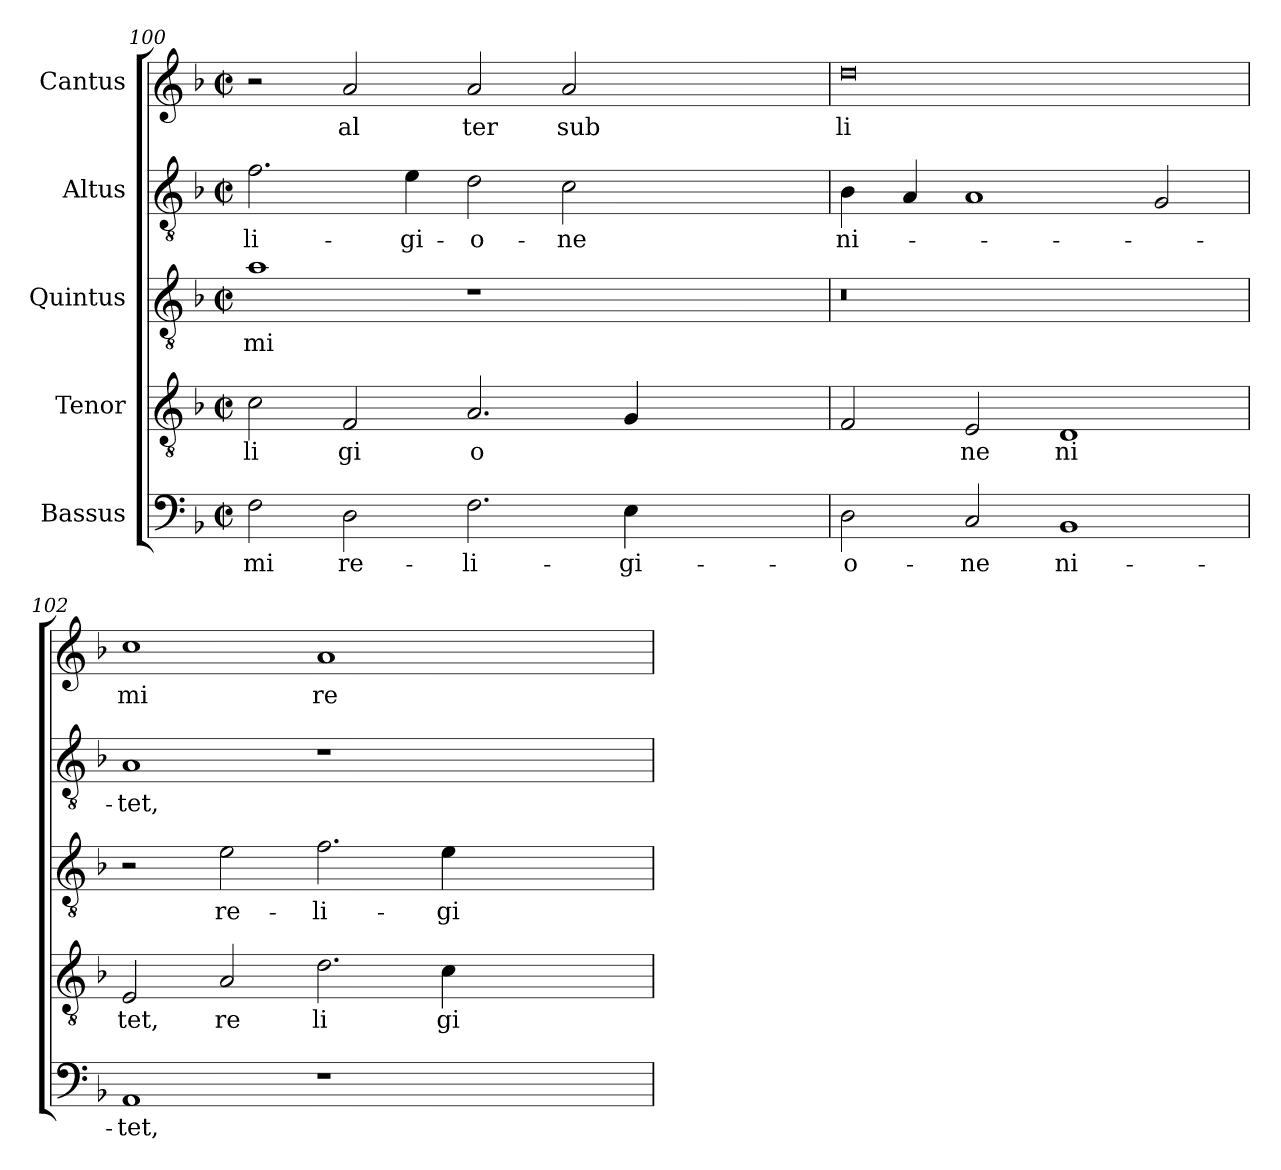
**kern	**text	**kern	**text	**kern	**text	**kern	**text	**kern	**text
*part5	*part5	*part4	*part4	*part3	*part3	*part2	*part2	*part1	*part1
*staff5	*staff5	*staff4	*staff4	*staff3	*staff3	*staff2	*staff2	*staff1	*staff1
*I"Bassus	*	*I"Tenor	*	*I"Quintus	*	*I"Altus	*	*I"Cantus	*
*clefF4	*	*clefGv2	*	*clefGv2	*	*clefGv2	*	*clefG2	*
*k[b-]	*	*k[b-]	*	*k[b-]	*	*k[b-]	*	*k[b-]	*
*F:	*	*F:	*	*F:	*	*F:	*	*F:	*
*M2/2	*	*M2/2	*	*M2/2	*	*M2/2	*	*M2/2	*
*met(c|)	*	*met(c|)	*	*met(c|)	*	*met(c|)	*	*met(c|)	*
=100	=100	=100	=100	=100	=100	=100	=100	=100	=100
!	!LO:LY:b:cj	!	!LO:LY:b:cj	!	!LO:LY:b:cj	!	!LO:LY:b:cj	!	!
2F\	-mi	2c\	li	1a	-mi	2.f\	-li-	2r	.
!	!LO:LY:b:cj	!	!LO:LY:b:cj	!	!	!	!	!	!LO:LY:b:cj
2D\	re-	2F/	gi	.	.	.	.	2a/	al
!	!	!	!	!	!	!	!LO:LY:b:cj	!	!
.	.	.	.	.	.	4e\	-gi-	.	.
!	!LO:LY:b:cj	!	!LO:LY:b:cj	!LO:N:vis=1	!	!	!LO:LY:b:cj	!	!LO:LY:b:cj
2.F\	-li-	2.A/	o	0r	.	2d\	-o-	2a/	ter
!	!	!	!	!	!	!	!LO:LY:b:cj	!	!LO:LY:b:cj
.	.	.	.	.	.	2c\	-ne	2a/	sub
!	!LO:LY:b:cj	!	!	!	!	!	!	!	!
4E\	-gi-	4G/	.	.	.	.	.	.	.
1ryy	.	1ryy	.	.	.	1ryy	.	1ryy	.
=101	=101	=101	=101	=101	=101	=101	=101	=101	=101
!	!LO:LY:b:cj	!	!	!	!	!	!LO:LY:b:cj	!	!LO:LY:b:cj
2D\	-o-	2F/	.	0r	.	4B-\	ni-	0dd	li
.	.	.	.	.	.	4A/	.	.	.
!	!LO:LY:b:cj	!	!LO:LY:b:cj	!	!	!	!	!	!
2C/	-ne	2E/	ne	.	.	1A	.	.	.
!	!LO:LY:b:cj	!	!LO:LY:b:cj	!	!	!	!	!	!
1BB-	ni-	1D	ni	.	.	.	.	.	.
.	.	.	.	.	.	2G/	.	.	.
=102	=102	=102	=102	=102	=102	=102	=102	=102	=102
!	!LO:LY:b:cj	!	!LO:LY:b:cj	!	!	!	!LO:LY:b:cj	!	!LO:LY:b:cj
1AA	-tet,	2E/	tet,	2r	.	1A	-tet,	1cc	mi
!	!	!	!LO:LY:b:cj	!	!LO:LY:b:cj	!	!	!	!
.	.	2A/	re	2e\	re-	.	.	.	.
!LO:N:vis=1	!	!	!LO:LY:b:cj	!	!LO:LY:b:cj	!LO:N:vis=1	!	!	!LO:LY:b:cj
0r	.	2.d\	li	2.f\	-li-	0r	.	1a	re
!	!	!	!LO:LY:b:cj	!	!LO:LY:b:cj	!	!	!	!
.	.	4c\	gi	4e\	-gi-	.	.	.	.
.	.	1ryy	.	1ryy	.	.	.	1ryy	.
=	=	=	=	=	=	=	=	=	=
*-	*-	*-	*-	*-	*-	*-	*-	*-	*-
